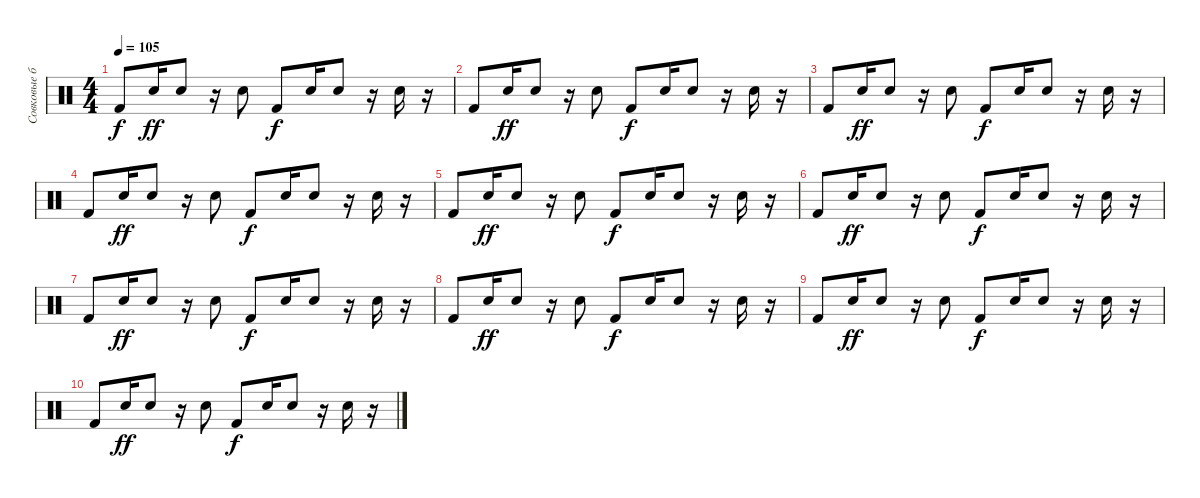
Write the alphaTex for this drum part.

\track ("Совковые барабаны 1" "Совковые б") {instrument percussion}
\staff {score}
\articulation defaults
\ts (4 4)
\tempo 105
\clef neutral
\ks c "Kick (hit) 2".8{dy f} "Electric Snare (hit)".16{dy ff} "Electric Snare (hit)".8
r.16 "Electric Snare (hit)".8 "Kick (hit) 2".8{dy f} "Electric Snare (hit)".16 "Electric Snare (hit)".8 r.16 "Electric Snare (hit)".16 r.16 |
"Kick (hit) 2".8 "Electric Snare (hit)".16{dy ff} "Electric Snare (hit)".8 r.16 "Electric Snare (hit)".8 "Kick (hit) 2".8{dy f} "Electric Snare (hit)".16 "Electric Snare (hit)".8 r.16 "Electric Snare (hit)".16 r.16 |
"Kick (hit) 2".8 "Electric Snare (hit)".16{dy ff} "Electric Snare (hit)".8 r.16 "Electric Snare (hit)".8 "Kick (hit) 2".8{dy f} "Electric Snare (hit)".16 "Electric Snare (hit)".8 r.16 "Electric Snare (hit)".16 r.16 |
"Kick (hit) 2".8 "Electric Snare (hit)".16{dy ff} "Electric Snare (hit)".8 r.16 "Electric Snare (hit)".8 "Kick (hit) 2".8{dy f} "Electric Snare (hit)".16 "Electric Snare (hit)".8 r.16 "Electric Snare (hit)".16 r.16 |
"Kick (hit) 2".8 "Electric Snare (hit)".16{dy ff} "Electric Snare (hit)".8 r.16 "Electric Snare (hit)".8 "Kick (hit) 2".8{dy f} "Electric Snare (hit)".16 "Electric Snare (hit)".8 r.16 "Electric Snare (hit)".16 r.16 |
"Kick (hit) 2".8 "Electric Snare (hit)".16{dy ff} "Electric Snare (hit)".8 r.16 "Electric Snare (hit)".8 "Kick (hit) 2".8{dy f} "Electric Snare (hit)".16 "Electric Snare (hit)".8 r.16 "Electric Snare (hit)".16 r.16 |
"Kick (hit) 2".8 "Electric Snare (hit)".16{dy ff} "Electric Snare (hit)".8 r.16 "Electric Snare (hit)".8 "Kick (hit) 2".8{dy f} "Electric Snare (hit)".16 "Electric Snare (hit)".8 r.16 "Electric Snare (hit)".16 r.16 |
"Kick (hit) 2".8 "Electric Snare (hit)".16{dy ff} "Electric Snare (hit)".8 r.16 "Electric Snare (hit)".8 "Kick (hit) 2".8{dy f} "Electric Snare (hit)".16 "Electric Snare (hit)".8 r.16 "Electric Snare (hit)".16 r.16 |
"Kick (hit) 2".8 "Electric Snare (hit)".16{dy ff} "Electric Snare (hit)".8 r.16 "Electric Snare (hit)".8 "Kick (hit) 2".8{dy f} "Electric Snare (hit)".16 "Electric Snare (hit)".8 r.16 "Electric Snare (hit)".16 r.16 |
"Kick (hit) 2".8 "Electric Snare (hit)".16{dy ff} "Electric Snare (hit)".8 r.16 "Electric Snare (hit)".8 "Kick (hit) 2".8{dy f} "Electric Snare (hit)".16 "Electric Snare (hit)".8 r.16 "Electric Snare (hit)".16 r.16
